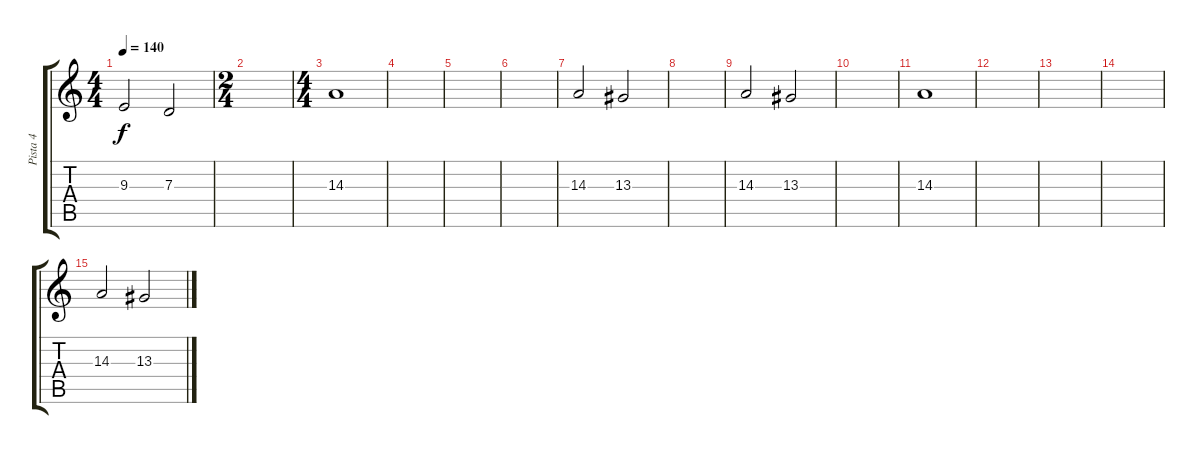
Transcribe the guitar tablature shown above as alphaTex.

\track ("Pista 4" "Pista 4") {instrument lead6voice}
\staff {score tabs}
\tuning (E4 B3 G3 D3 A2 E2) {hide}
\ts (4 4)
\tempo 140
\clef g2
\ks c
9.3.2{dy f} 7.3.2 |
\ts (2 4)
|
\ts (4 4)
14.3.1 |
|
|
|
14.3.2 13.3.2 |
|
14.3.2 13.3.2 |
|
14.3.1 |
|
|
|
14.3.2 13.3.2
